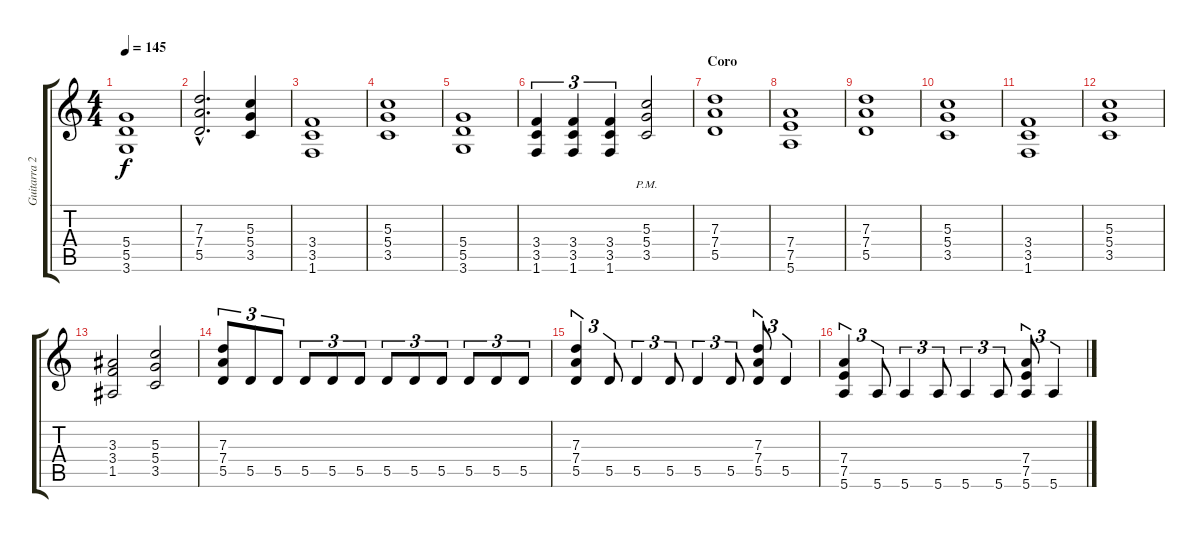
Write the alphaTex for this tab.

\track ("Guitarra 2" "Guitarra 2") {instrument overdrivenguitar}
\staff {score tabs}
\tuning (E4 B3 G3 D3 A2 E2) {hide}
\ts (4 4)
\tempo 145
\clef g2
\ks c
(5.4 5.5 3.6).1{dy f} |
(7.3{hac} 7.4{hac} 5.5{hac}).2{d} (5.3 5.4 3.5).4 |
(3.4 3.5 1.6).1 |
(5.3 5.4 3.5).1 |
(5.4 5.5 3.6).1 |
(3.4 3.5 1.6).4{tu (3 2)} (3.4 3.5 1.6).4{tu (3 2)} (3.4 3.5 1.6).4{tu (3 2)} (5.3{pm} 5.4{pm} 3.5{pm}).2 |
\section ("" "Coro")
(7.3 7.4 5.5).1 |
(7.4 7.5 5.6).1 |
(7.3 7.4 5.5).1 |
(5.3 5.4 3.5).1 |
(3.4 3.5 1.6).1 |
(5.3 5.4 3.5).1 |
(3.3 3.4 1.5).2 (5.3 5.4 3.5).2 |
(7.3 7.4 5.5).8{tu (3 2)} 5.5.8{tu (3 2)} 5.5.8{tu (3 2)} 5.5.8{tu (3 2)} 5.5.8{tu (3 2)} 5.5.8{tu (3 2)} 5.5.8{tu (3 2)} 5.5.8{tu (3 2)} 5.5.8{tu (3 2)} 5.5.8{tu (3 2)} 5.5.8{tu (3 2)} 5.5.8{tu (3 2)} |
(7.3 7.4 5.5).4{tu (3 2)} 5.5.8{tu (3 2)} 5.5.4{tu (3 2)} 5.5.8{tu (3 2)} 5.5.4{tu (3 2)} 5.5.8{tu (3 2)} (7.3 7.4 5.5).8{tu (3 2)} 5.5.4{tu (3 2)} |
(7.4 7.5 5.6).4{tu (3 2)} 5.6.8{tu (3 2)} 5.6.4{tu (3 2)} 5.6.8{tu (3 2)} 5.6.4{tu (3 2)} 5.6.8{tu (3 2)} (7.4 7.5 5.6).8{tu (3 2)} 5.6.4{tu (3 2)}
